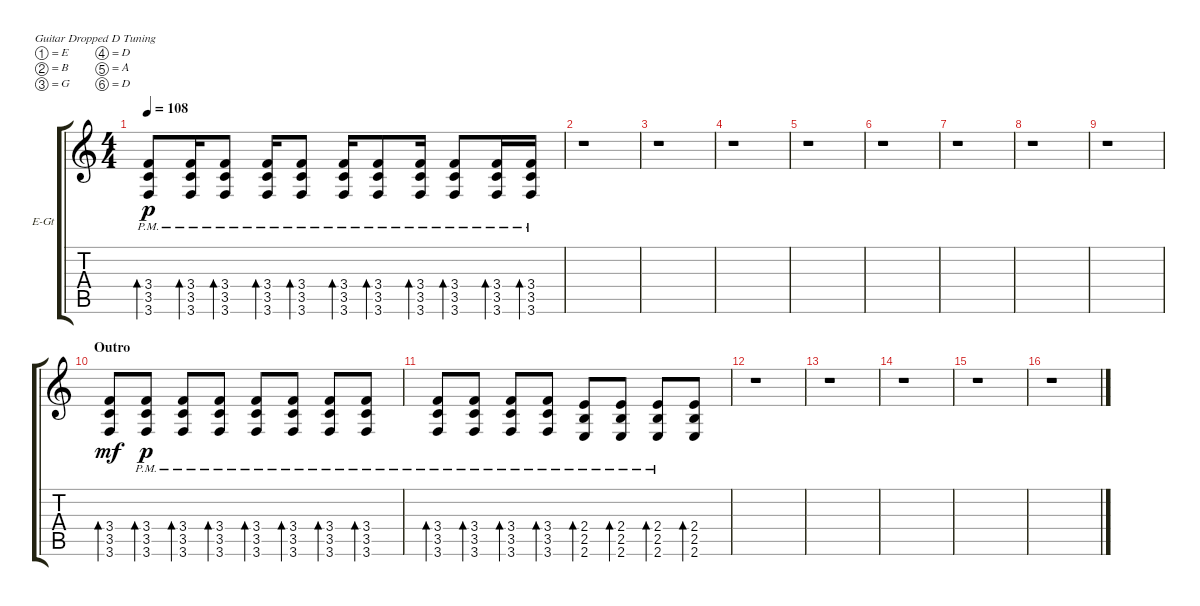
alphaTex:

\defaultSystemsLayout 4
\bracketExtendMode groupsimilarinstruments
\firstSystemTrackNameOrientation horizontal
\otherSystemsTrackNameOrientation horizontal
\track ("E Guitar 3 (P.M.)" "E-Gt") {instrument distortionguitar}
\staff {score tabs}
\tuning (E4 B3 G3 D3 A2 D2)
\ts (4 4)
\tempo 108
\clef g2
\scale
0.333333
\ks c
(3.4{pm} 3.5{pm} 3.6{pm}).8{bd 30 dy p} (3.6{pm} 3.5{pm} 3.4{pm}).16{bd 30} (3.6{pm} 3.5{pm} 3.4{pm}).8{bd 30} (3.6{pm} 3.5{pm} 3.4{pm}).16{bd 30} (3.6{pm} 3.5{pm} 3.4{pm}).8{bd 30} (3.6{pm} 3.5{pm} 3.4{pm}).16{bd 30} (3.6{pm} 3.5{pm} 3.4{pm}).8{bd 30} (3.6{pm} 3.5{pm} 3.4{pm}).16{bd 30} (3.6{pm} 3.5{pm} 3.4{pm}).8{bd 30} (3.4{pm} 3.5{pm} 3.6{pm}).16{bd 30} (3.4{pm} 3.5{pm} 3.6{pm}).16{bd 30} |
\scale
0.333333 r.1 |
\scale
0.333333 r.1 |
\scale
0.333333 r.1 |
\scale
0.333333 r.1 |
\scale
0.333333 r.1 |
\scale
0.333333 r.1 |
\scale
0.333333 r.1 |
\scale
0.333333 r.1 |
\section ("" "Outro")
\scale
0.333333 (3.6 3.5 3.4).8{bd 30 dy mf} (3.5{pm} 3.6{pm} 3.4{pm}).8{bd 30 dy p} (3.4{pm} 3.5{pm} 3.6{pm}).8{bd 30} (3.4{pm} 3.5{pm} 3.6{pm}).8{bd 30} (3.4{pm} 3.5{pm} 3.6{pm}).8{bd 30} (3.4{pm} 3.5{pm} 3.6{pm}).8{bd 30} (3.4{pm} 3.5{pm} 3.6{pm}).8{bd 30} (3.4{pm} 3.5{pm} 3.6{pm}).8{bd 30} |
\scale
0.333333 (3.6{pm} 3.5{pm} 3.4{pm}).8{bd 30} (3.5{pm} 3.6{pm} 3.4{pm}).8{bd 30} (3.4{pm} 3.5{pm} 3.6).8{bd 30} (3.4 3.5{pm} 3.6{pm}).8{bd 30} (2.4{pm} 2.5{pm} 2.6{pm}).8{bd 30} (2.4{pm} 2.5{pm} 2.6{pm}).8{bd 30} (2.4{pm} 2.5{pm} 2.6{pm}).8{bd 30} (2.4 2.5 2.6).8{bd 30} |
\scale
0.333333 r.1 |
\scale
0.333333 r.1 |
\scale
0.333333 r.1 |
\scale
0.333333 r.1 |
\scale
0.333333 r.1
